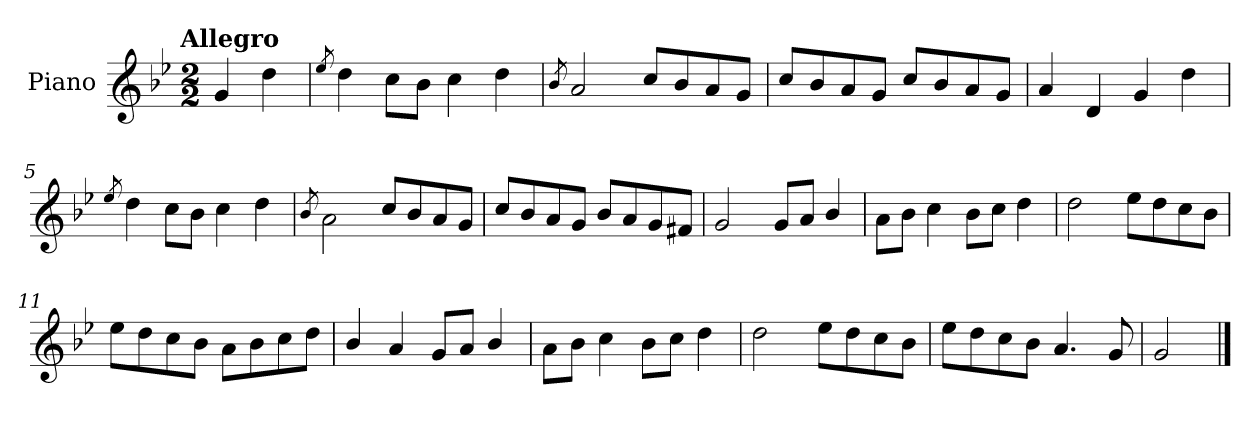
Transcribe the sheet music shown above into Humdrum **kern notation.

**kern
*part1
*staff1
*I"Piano
*I'Pno.
*clefG2
*k[b-e-]
!!LO:TX:omd:t=Allegro
*M2/2
*MM144
=
4g/
4dd\
=1
8qee-/
4dd\
8cc\L
8b-\J
4cc\
4dd\
=2
8qb-/
2a/
8cc/L
8b-/
8a/
8g/J
=3
8cc/L
8b-/
8a/
8g/J
8cc/L
8b-/
8a/
8g/J
!!LO:LB:g=z
=4
4a/
4d/
4g/
4dd\
=5
8qee-/
4dd\
8cc\L
8b-\J
4cc\
4dd\
=6
8qb-/
2a\
8cc/L
8b-/
8a/
8g/J
=7
8cc/L
8b-/
8a/
8g/J
8b-/L
8a/
8g/
8f#X/J
=8
2g/
8g/L
8a/J
4b-/
!!LO:LB:g=z
=9
8a\L
8b-\J
4cc\
8b-\L
8cc\J
4dd\
=10
2dd\
8ee-\L
8dd\
8cc\
8b-\J
=11
8ee-\L
8dd\
8cc\
8b-\J
8a\L
8b-\
8cc\
8dd\J
=12
4b-/
4a/
8g/L
8a/J
4b-/
!!LO:LB:g=z
=13
8a\L
8b-\J
4cc\
8b-\L
8cc\J
4dd\
=14
2dd\
8ee-\L
8dd\
8cc\
8b-\J
=15
8ee-\L
8dd\
8cc\
8b-\J
4.a/
8g/
=16
2g/
==
*-
